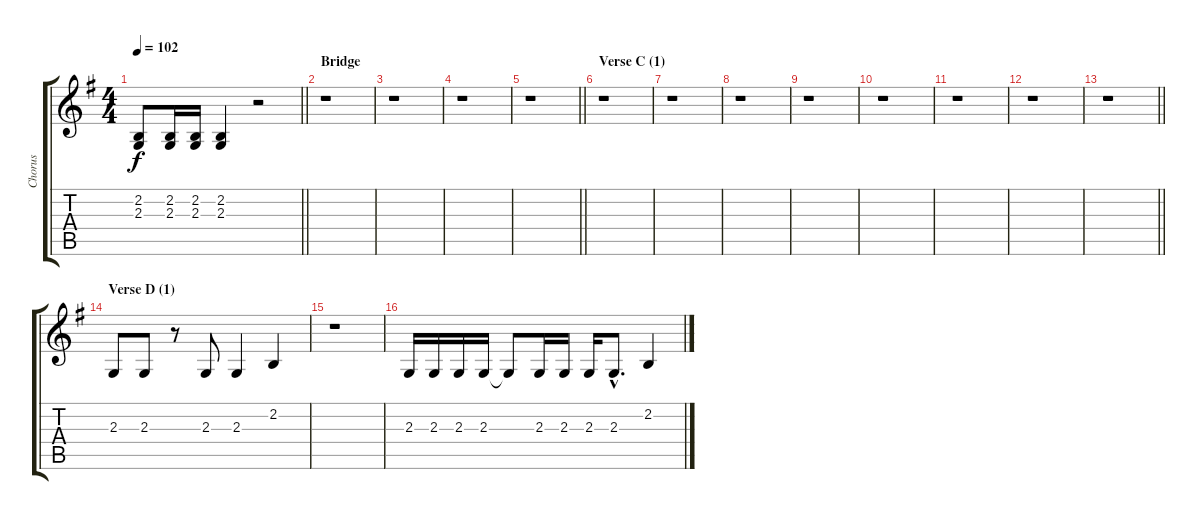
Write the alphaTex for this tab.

\track ("Chorus" "Chorus") {instrument sopranosax}
\staff {score tabs}
\tuning (D4 A3 F3 C3 G2 D2) {hide}
\ts (4 4)
\tempo 102
\clef g2
\barLineRight lightlight
\ks eminor
(2.2 2.3).8{dy f} (2.2 2.3).16 (2.2 2.3).16 (2.2 2.3).4 r.2 |
\section ("" "Bridge")
r.1 |
r.1 |
r.1 |
\barLineRight lightlight
r.1 |
\section ("" "Verse C (1)")
r.1 |
r.1 |
r.1 |
r.1 |
r.1 |
r.1 |
r.1 |
\barLineRight lightlight
r.1 |
\section ("" "Verse D (1)")
2.3.8 2.3.8 r.8 2.3.8 2.3.4 2.2.4 |
r.1 |
2.3.16 2.3.16 2.3.16 2.3.16 2.3{t}.8 2.3.16 2.3.16 2.3.16 2.3{hac}.8{d} 2.2.4
